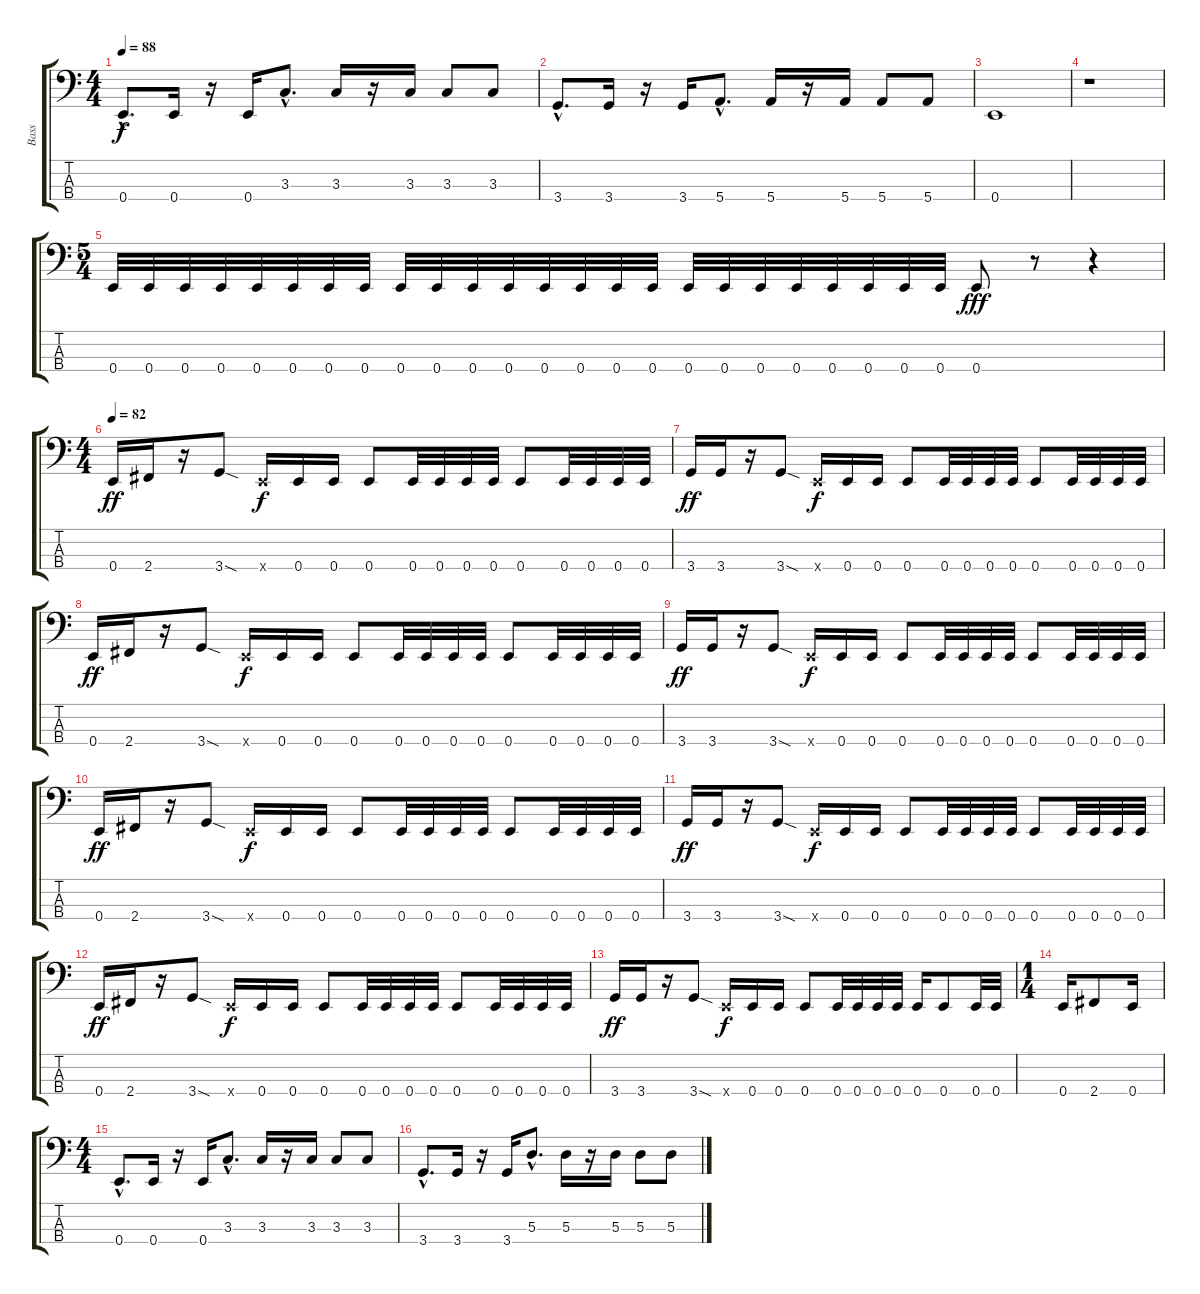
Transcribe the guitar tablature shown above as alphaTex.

\track ("Bass" "Bass") {instrument electricbasspick}
\staff {score tabs}
\tuning (G2 D2 A1 E1) {hide}
\ts (4 4)
\tempo 88
\clef f4
\ks c
0.4{hac}.8{d dy f} 0.4.16 r.16 0.4.16 3.3{hac}.8{d} 3.3.16 r.16 3.3.16 3.3.8 3.3.8 |
3.4{hac}.8{d} 3.4.16 r.16 3.4.16 5.4{hac}.8{d} 5.4.16 r.16 5.4.16 5.4.8 5.4.8 |
0.4.1 |
r.1 |
\ts (5 4)
0.4.32 0.4.32 0.4.32 0.4.32 0.4.32 0.4.32 0.4.32 0.4.32 0.4.32 0.4.32 0.4.32 0.4.32 0.4.32 0.4.32 0.4.32 0.4.32 0.4.32 0.4.32 0.4.32 0.4.32 0.4.32 0.4.32 0.4.32 0.4.32 0.4.8{dy fff} r.8 r.4 |
\ts (4 4)
\tempo 82
0.4.16{dy ff} 2.4.16 r.16 3.4{sod}.8 0.4{x}.16{dy f} 0.4.16 0.4.16 0.4.8 0.4.32 0.4.32 0.4.32 0.4.32 0.4.8 0.4.32 0.4.32 0.4.32 0.4.32 |
3.4.16{dy ff} 3.4.16 r.16 3.4{sod}.8 0.4{x}.16{dy f} 0.4.16 0.4.16 0.4.8 0.4.32 0.4.32 0.4.32 0.4.32 0.4.8 0.4.32 0.4.32 0.4.32 0.4.32 |
0.4.16{dy ff} 2.4.16 r.16 3.4{sod}.8 0.4{x}.16{dy f} 0.4.16 0.4.16 0.4.8 0.4.32 0.4.32 0.4.32 0.4.32 0.4.8 0.4.32 0.4.32 0.4.32 0.4.32 |
3.4.16{dy ff} 3.4.16 r.16 3.4{sod}.8 0.4{x}.16{dy f} 0.4.16 0.4.16 0.4.8 0.4.32 0.4.32 0.4.32 0.4.32 0.4.8 0.4.32 0.4.32 0.4.32 0.4.32 |
0.4.16{dy ff} 2.4.16 r.16 3.4{sod}.8 0.4{x}.16{dy f} 0.4.16 0.4.16 0.4.8 0.4.32 0.4.32 0.4.32 0.4.32 0.4.8 0.4.32 0.4.32 0.4.32 0.4.32 |
3.4.16{dy ff} 3.4.16 r.16 3.4{sod}.8 0.4{x}.16{dy f} 0.4.16 0.4.16 0.4.8 0.4.32 0.4.32 0.4.32 0.4.32 0.4.8 0.4.32 0.4.32 0.4.32 0.4.32 |
0.4.16{dy ff} 2.4.16 r.16 3.4{sod}.8 0.4{x}.16{dy f} 0.4.16 0.4.16 0.4.8 0.4.32 0.4.32 0.4.32 0.4.32 0.4.8 0.4.32 0.4.32 0.4.32 0.4.32 |
3.4.16{dy ff} 3.4.16 r.16 3.4{sod}.8 0.4{x}.16{dy f} 0.4.16 0.4.16 0.4.8 0.4.32 0.4.32 0.4.32 0.4.32 0.4.16 0.4.8 0.4.32 0.4.32 |
\ts (1 4)
0.4.16 2.4.8 0.4.16 |
\ts (4 4)
0.4{hac}.8{d} 0.4.16 r.16 0.4.16 3.3{hac}.8{d} 3.3.16 r.16 3.3.16 3.3.8 3.3.8 |
3.4{hac}.8{d} 3.4.16 r.16 3.4.16 5.3{hac}.8{d} 5.3.16 r.16 5.3.16 5.3.8 5.3.8
